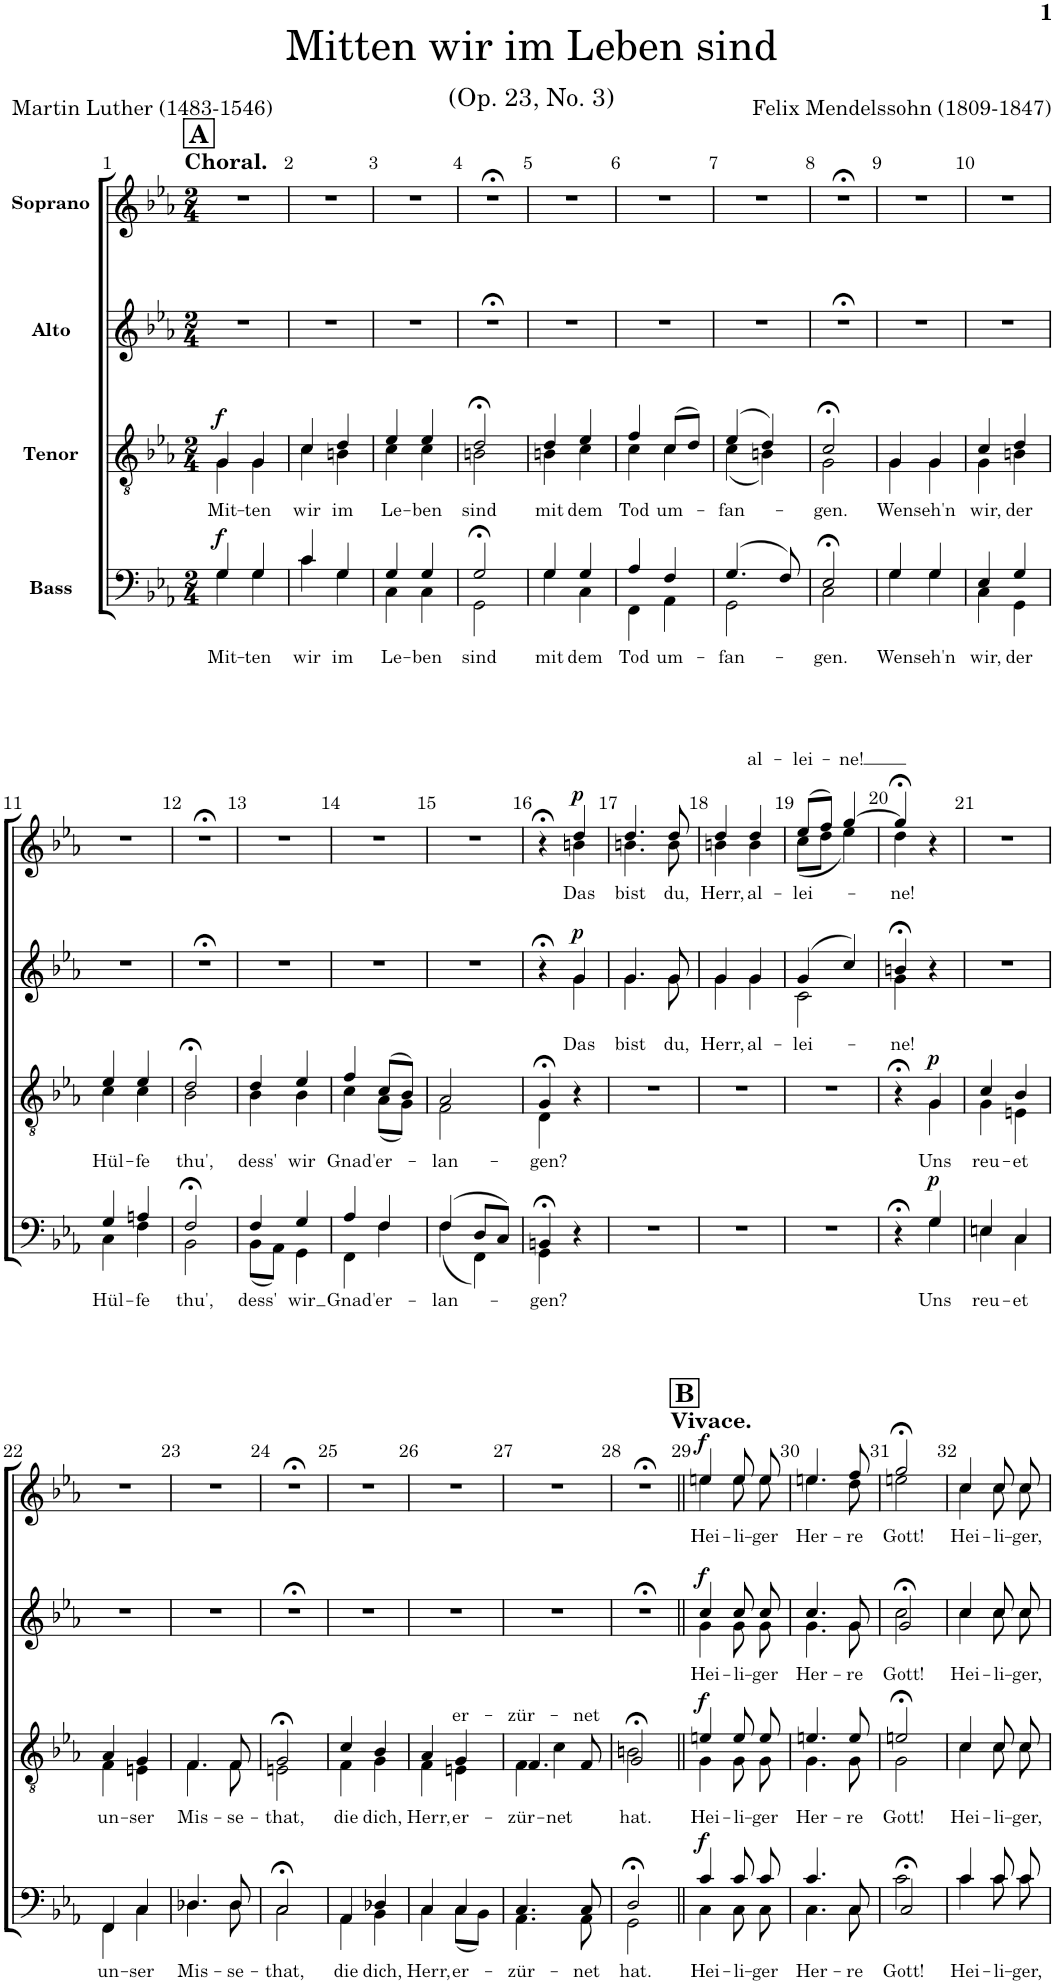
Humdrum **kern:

**kern	**text	**dynam	**kern	**text	**dynam	**kern	**text	**dynam	**kern	**text	**dynam
*part4	*part4	*part4	*part3	*part3	*part3	*part2	*part2	*part2	*part1	*part1	*part1
*staff4	*staff4	*staff4	*staff3	*staff3	*staff3	*staff2	*staff2	*staff2	*staff1	*staff1	*staff1
*I"Bass	*	*	*I"Tenor	*	*	*I"Alto	*	*	*I"Soprano	*	*
*clefF4	*	*	*clefGv2	*	*	*clefG2	*	*	*clefG2	*	*
*k[b-e-a-]	*	*	*k[b-e-a-]	*	*	*k[b-e-a-]	*	*	*k[b-e-a-]	*	*
*M2/4	*	*	*M2/4	*	*	*M2/4	*	*	*M2/4	*	*
!!LO:REH:place=s1:a:B:cj:fs=14:t=A
=1	=1	=1	=1	=1	=1	=1	=1	=1	=1	=1	=1
!	!	!	!	!	!	!	!	!	!LO:TX:a:B:t=Choral.	!	!
!	!LO:LY:b	!LO:DY:a	!	!LO:LY:b	!LO:DY:a	!	!	!	!	!	!
*^	*	*	*^	*	*	*	*	*	*	*	*
4G/	4G\	Mit-	f	4G/	4G\	Mit-	f	2r	.	.	2r	.	.
!	!	!LO:LY:b	!	!	!	!LO:LY:b	!	!	!	!	!	!	!
4G/	4G\	-ten	.	4G/	4G\	-ten	.	.	.	.	.	.	.
=2	=2	=2	=2	=2	=2	=2	=2	=2	=2	=2	=2	=2	=2
!	!	!LO:LY:b	!	!	!	!LO:LY:b	!	!	!	!	!	!	!
4c/	4c\	wir	.	4c/	4c\	wir	.	2r	.	.	2r	.	.
!	!	!LO:LY:b	!	!	!	!LO:LY:b	!	!	!	!	!	!	!
4G/	4G\	im	.	4d/	4Bn\	im	.	.	.	.	.	.	.
=3	=3	=3	=3	=3	=3	=3	=3	=3	=3	=3	=3	=3	=3
!	!	!LO:LY:b	!	!	!	!LO:LY:b	!	!	!	!	!	!	!
4G/	4C\	Le-	.	4e-/	4c\	Le-	.	2r	.	.	2r	.	.
!	!	!LO:LY:b	!	!	!	!LO:LY:b	!	!	!	!	!	!	!
4G/	4C\	-ben	.	4e-/	4c\	-ben	.	.	.	.	.	.	.
=4	=4	=4	=4	=4	=4	=4	=4	=4	=4	=4	=4	=4	=4
!	!	!LO:LY:b	!	!	!	!LO:LY:b	!	!	!	!	!	!	!
2G;</	2GG\	sind	.	2d;</	2Bn\	sind	.	2r;<	.	.	2r;<	.	.
=5	=5	=5	=5	=5	=5	=5	=5	=5	=5	=5	=5	=5	=5
!	!	!LO:LY:b	!	!	!	!LO:LY:b	!	!	!	!	!	!	!
4G/	4G\	mit	.	4d/	4Bn\	mit	.	2r	.	.	2r	.	.
!	!	!LO:LY:b	!	!	!	!LO:LY:b	!	!	!	!	!	!	!
4G/	4C\	dem	.	4e-/	4c\	dem	.	.	.	.	.	.	.
=6	=6	=6	=6	=6	=6	=6	=6	=6	=6	=6	=6	=6	=6
!	!	!LO:LY:b	!	!	!	!LO:LY:b	!	!	!	!	!	!	!
4A-/	4FF\	Tod	.	4f/	4c\	Tod	.	2r	.	.	2r	.	.
!	!	!LO:LY:b	!	!	!	!LO:LY:b	!	!	!	!	!	!	!
4F/	4AA-\	um-	.	(8c/L	4c\	um-	.	.	.	.	.	.	.
.	.	.	.	8d/J)	.	.	.	.	.	.	.	.	.
=7	=7	=7	=7	=7	=7	=7	=7	=7	=7	=7	=7	=7	=7
!	!	!LO:LY:b	!	!	!	!LO:LY:b	!	!	!	!	!	!	!
(4.G/	2GG\	-fan-	.	(4e-/	(4c\	fan-	.	2r	.	.	2r	.	.
.	.	.	.	4d/)	4Bn\)	.	.	.	.	.	.	.	.
8F/)	.	.	.	.	.	.	.	.	.	.	.	.	.
=8	=8	=8	=8	=8	=8	=8	=8	=8	=8	=8	=8	=8	=8
!	!	!LO:LY:b	!	!	!	!LO:LY:b	!	!	!	!	!	!	!
2E-;</	2C\	gen.	.	2c;</	2G\	gen.	.	2r;<	.	.	2r;<	.	.
=9	=9	=9	=9	=9	=9	=9	=9	=9	=9	=9	=9	=9	=9
!	!	!LO:LY:b	!	!	!	!LO:LY:b	!	!	!	!	!	!	!
4G/	4G\	Wen	.	4G/	4G\	Wen	.	2r	.	.	2r	.	.
!	!	!LO:LY:b	!	!	!	!LO:LY:b	!	!	!	!	!	!	!
4G/	4G\	seh'n	.	4G/	4G\	seh'n	.	.	.	.	.	.	.
=10	=10	=10	=10	=10	=10	=10	=10	=10	=10	=10	=10	=10	=10
!	!	!LO:LY:b	!	!	!	!LO:LY:b	!	!	!	!	!	!	!
4E-/	4C\	wir,	.	4c/	4G\	wir,	.	2r	.	.	2r	.	.
!	!	!LO:LY:b	!	!	!	!LO:LY:b	!	!	!	!	!	!	!
4G/	4GG\	der	.	4d/	4Bn\	der	.	.	.	.	.	.	.
!!LO:LB:g=z
=11	=11	=11	=11	=11	=11	=11	=11	=11	=11	=11	=11	=11	=11
!	!	!LO:LY:b	!	!	!	!LO:LY:b	!	!	!	!	!	!	!
4G/	4C\	Hül-	.	4e-/	4c\	Hül-	.	2r	.	.	2r	.	.
!	!	!LO:LY:b	!	!	!	!LO:LY:b	!	!	!	!	!	!	!
4An/	4F\	-fe	.	4e-/	4c\	-fe	.	.	.	.	.	.	.
=12	=12	=12	=12	=12	=12	=12	=12	=12	=12	=12	=12	=12	=12
!	!	!LO:LY:b	!	!	!	!LO:LY:b	!	!	!	!	!	!	!
2F;</	2BB-\	thu',	.	2d;</	2B-\	thu',	.	2r;<	.	.	2r;<	.	.
=13	=13	=13	=13	=13	=13	=13	=13	=13	=13	=13	=13	=13	=13
!	!	!LO:LY:b	!	!	!	!LO:LY:b	!	!	!	!	!	!	!
4F/	(8BB-\L	dess'	.	4d/	4B-\	dess'	.	2r	.	.	2r	.	.
.	8AA-\J)	.	.	.	.	.	.	.	.	.	.	.	.
!	!	!LO:LY:b	!	!	!	!LO:LY:b	!	!	!	!	!	!	!
4G/	4GG\	wir	.	4e-/	4B-\	wir	.	.	.	.	.	.	.
=14	=14	=14	=14	=14	=14	=14	=14	=14	=14	=14	=14	=14	=14
!	!	!LO:LY:b	!	!	!	!LO:LY:b	!	!	!	!	!	!	!
4A-/	4FF\	Gnad'	.	4f/	4c\	Gnad'	.	2r	.	.	2r	.	.
!	!	!LO:LY:b	!	!	!	!LO:LY:b	!	!	!	!	!	!	!
4F/	4F\	er-	.	(8c/L	(8A-\L	er-	.	.	.	.	.	.	.
.	.	.	.	8B-/J)	8G\J)	.	.	.	.	.	.	.	.
=15	=15	=15	=15	=15	=15	=15	=15	=15	=15	=15	=15	=15	=15
!	!	!LO:LY:b	!	!	!	!LO:LY:b	!	!	!	!	!	!	!
(4F/	(4F\	-lan-	.	2A-/	2F\	-lan-	.	2r	.	.	2r	.	.
8D/L	4FF\)	.	.	.	.	.	.	.	.	.	.	.	.
8C/J)	.	.	.	.	.	.	.	.	.	.	.	.	.
=16	=16	=16	=16	=16	=16	=16	=16	=16	=16	=16	=16	=16	=16
!	!	!LO:LY:b	!	!	!	!LO:LY:b	!	!	!	!	!	!	!
*	*	*	*	*	*	*	*	*^	*	*	*^	*	*
4BBn;</	4GG\	-gen?	.	4G;</	4D\	gen?	.	4r;<	4ryy	.	.	4r;<	4ryy	.	.
!	!	!	!	!	!	!	!	!	!	!LO:LY:b	!LO:DY:a	!	!	!LO:LY:b	!LO:DY:a
4r	4ryy	.	.	4r	4ryy	.	.	4g/	4g\	Das	p	4dd/	4bn\	Das	p
=17	=17	=17	=17	=17	=17	=17	=17	=17	=17	=17	=17	=17	=17	=17	=17
!	!	!	!	!	!	!	!	!	!	!LO:LY:b	!	!	!	!LO:LY:b	!
*v	*v	*	*	*	*	*	*	*	*	*	*	*	*	*	*
*	*	*	*v	*v	*	*	*	*	*	*	*	*	*	*
2r	.	.	2r	.	.	4.g/	4.g\	bist	.	4.dd/	4.bn\	bist	.
!	!	!	!	!	!	!	!	!LO:LY:b	!	!	!	!LO:LY:b	!
.	.	.	.	.	.	8g/	8g\	du,	.	8dd/	8b\	du,	.
=18	=18	=18	=18	=18	=18	=18	=18	=18	=18	=18	=18	=18	=18
!	!	!	!	!	!	!	!	!LO:LY:b	!	!	!	!LO:LY:b	!
2r	.	.	2r	.	.	4g/	4g\	Herr,	.	4dd/	4bn\	Herr,	.
!	!	!	!	!	!	!	!	!LO:LY:b	!	!	!	!LO:LY:a	!
!	!	!	!	!	!	!	!	!	!	!	!	!LO:LY:b	!
.	.	.	.	.	.	4g/	4g\	al-	.	4dd/	4b\	al-	.
=19	=19	=19	=19	=19	=19	=19	=19	=19	=19	=19	=19	=19	=19
!	!	!	!	!	!	!	!	!LO:LY:b	!	!	!	!LO:LY:a	!
!	!	!	!	!	!	!	!	!	!	!	!	!LO:LY:b	!
2r	.	.	2r	.	.	(4g/	2c\	-lei-	.	(8ee-/L	(8cc\L	-lei-	.
.	.	.	.	.	.	.	.	.	.	8ff/J)	8dd\J	.	.
!	!	!	!	!	!	!	!	!	!	!	!	!LO:LY:a	!
.	.	.	.	.	.	4cc/)	.	.	.	[4gg/	4ee-\)	-ne!	.
=20	=20	=20	=20	=20	=20	=20	=20	=20	=20	=20	=20	=20	=20
*^	*	*	*^	*	*	*	*	*	*	*	*	*	*
!	!	!	!	!	!	!	!	!	!	!LO:LY:b	!	!	!	!LO:LY:b	!
4r;<	4ryy	.	.	4r;<	4ryy	.	.	4bn;</	4g\	-ne!	.	4gg;</]	4dd\	-ne!	.
!	!	!LO:LY:b	!LO:DY:a	!	!	!LO:LY:b	!LO:DY:a	!	!	!	!	!	!	!	!
4G/	4G\	Uns	p	4G/	4G\	Uns	p	4r	4ryy	.	.	4r	4ryy	.	.
=21	=21	=21	=21	=21	=21	=21	=21	=21	=21	=21	=21	=21	=21	=21	=21
!	!	!LO:LY:b	!	!	!	!LO:LY:b	!	!	!	!	!	!	!	!	!
*	*	*	*	*	*	*	*	*v	*v	*	*	*	*	*	*
*	*	*	*	*	*	*	*	*	*	*	*v	*v	*	*
4En/	4E\	reu-	.	4c/	4G\	reu-	.	2r	.	.	2r	.	.
!	!	!LO:LY:b	!	!	!	!LO:LY:b	!	!	!	!	!	!	!
4C/	4C\	-et	.	4B-/	4En\	-et	.	.	.	.	.	.	.
!!LO:LB:g=z
=22	=22	=22	=22	=22	=22	=22	=22	=22	=22	=22	=22	=22	=22
!	!	!LO:LY:b	!	!	!	!LO:LY:b	!	!	!	!	!	!	!
4FF/	4FF\	un-	.	4A-/	4F\	un-	.	2r	.	.	2r	.	.
!	!	!LO:LY:b	!	!	!	!LO:LY:b	!	!	!	!	!	!	!
4C/	4C\	-ser	.	4G/	4En\	-ser	.	.	.	.	.	.	.
=23	=23	=23	=23	=23	=23	=23	=23	=23	=23	=23	=23	=23	=23
!	!	!LO:LY:b	!	!	!	!LO:LY:b	!	!	!	!	!	!	!
4.D-X/	4.D-\	Mis-	.	4.F/	4.F\	Mis-	.	2r	.	.	2r	.	.
!	!	!LO:LY:b	!	!	!	!LO:LY:b	!	!	!	!	!	!	!
8D-/	8D-\	-se-	.	8F/	8F\	-se-	.	.	.	.	.	.	.
=24	=24	=24	=24	=24	=24	=24	=24	=24	=24	=24	=24	=24	=24
!	!	!LO:LY:b	!	!	!	!LO:LY:b	!	!	!	!	!	!	!
2C;</	2C\	-that,	.	2G;</	2En\	-that,	.	2r;<	.	.	2r;<	.	.
=25	=25	=25	=25	=25	=25	=25	=25	=25	=25	=25	=25	=25	=25
!	!	!LO:LY:b	!	!	!	!LO:LY:b	!	!	!	!	!	!	!
4AA-/	4AA-\	die	.	4c/	4F\	die	.	2r	.	.	2r	.	.
!	!	!LO:LY:b	!	!	!	!LO:LY:b	!	!	!	!	!	!	!
4D-X/	4BB-\	dich,	.	4B-/	4G\	dich,	.	.	.	.	.	.	.
=26	=26	=26	=26	=26	=26	=26	=26	=26	=26	=26	=26	=26	=26
!	!	!LO:LY:b	!	!	!	!LO:LY:b	!	!	!	!	!	!	!
4C/	4C\	Herr,	.	4A-/	4F\	Herr,	.	2r	.	.	2r	.	.
!	!	!LO:LY:b	!	!	!	!LO:LY:a	!	!	!	!	!	!	!
!	!	!	!	!	!	!LO:LY:b	!	!	!	!	!	!	!
4C/	(8C\L	er-	.	4G/	4En\	er-	.	.	.	.	.	.	.
.	8BB-\J)	.	.	.	.	.	.	.	.	.	.	.	.
=27	=27	=27	=27	=27	=27	=27	=27	=27	=27	=27	=27	=27	=27
!	!	!LO:LY:b	!	!	!	!LO:LY:a	!	!	!	!	!	!	!
!	!	!	!	!	!	!LO:LY:b	!	!	!	!	!	!	!
4.C/	4.AA-\	-zür-	.	4.F/	4F\	-zür-	.	2r	.	.	2r	.	.
!	!	!	!	!	!	!LO:LY:b	!	!	!	!	!	!	!
.	.	.	.	.	4c\	-net	.	.	.	.	.	.	.
!	!	!LO:LY:b	!	!	!	!LO:LY:a	!	!	!	!	!	!	!
8C/	8AA-\	-net	.	8F/	.	-net	.	.	.	.	.	.	.
=28	=28	=28	=28	=28	=28	=28	=28	=28	=28	=28	=28	=28	=28
!	!	!LO:LY:b	!	!	!	!LO:LY:b	!	!	!	!	!	!	!
2D;</	2GG\	hat.	.	2G;</	2Bn\	hat.	.	2r;<	.	.	2r;<	.	.
=29||	=29||	=29||	=29||	=29||	=29||	=29||	=29||	=29||	=29||	=29||	=29||	=29||	=29||
!!LO:REH:place=s1:a:B:cj:fs=14:t=B
!	!	!	!	!	!	!	!	!	!	!	!LO:TX:a:B:t=Vivace.	!	!
!	!	!LO:LY:b	!LO:DY:a	!	!	!LO:LY:b	!LO:DY:a	!	!LO:LY:b	!LO:DY:a	!	!LO:LY:b	!LO:DY:a
*	*	*	*	*	*	*	*	*^	*	*	*^	*	*
4c/	4C\	Hei-	f	4en/	4G\	Hei-	f	4cc/	4g\	Hei-	f	4een/	4ee\	Hei-	f
!	!	!LO:LY:b	!	!	!	!LO:LY:b	!	!	!	!LO:LY:b	!	!	!	!LO:LY:b	!
8c/	8C\	-li-	.	8e/	8G\	-li-	.	8cc/L	8g\L	-li-	.	8ee/	8ee\	-li-	.
!	!	!LO:LY:b	!	!	!	!LO:LY:b	!	!	!	!LO:LY:b	!	!	!	!LO:LY:b	!
8c/	8C\	-ger	.	8e/	8G\	-ger	.	8cc/J	8g\J	-ger	.	8ee/	8ee\	-ger	.
=30	=30	=30	=30	=30	=30	=30	=30	=30	=30	=30	=30	=30	=30	=30	=30
!	!	!LO:LY:b	!	!	!	!LO:LY:b	!	!	!	!LO:LY:b	!	!	!	!LO:LY:b	!
4.c/	4.C\	Her-	.	4.en/	4.G\	Her-	.	4.cc/	4.g\	Her-	.	4.een/	4.ee\	Her-	.
!	!	!LO:LY:b	!	!	!	!LO:LY:b	!	!	!	!LO:LY:b	!	!	!	!LO:LY:b	!
8C/	8C\	-re	.	8e/	8G\	-re	.	8g/	8g\	-re	.	8ff/	8dd\	-re	.
=31	=31	=31	=31	=31	=31	=31	=31	=31	=31	=31	=31	=31	=31	=31	=31
!	!	!LO:LY:b	!	!	!	!LO:LY:b	!	!	!	!LO:LY:b	!	!	!	!LO:LY:b	!
2C;</	2c\	Gott!	.	2en;</	2G\	Gott!	.	2g;</	2cc\	Gott!	.	2gg;</	2een\	Gott!	.
=32	=32	=32	=32	=32	=32	=32	=32	=32	=32	=32	=32	=32	=32	=32	=32
!	!	!LO:LY:b	!	!	!	!LO:LY:b	!	!	!	!LO:LY:b	!	!	!	!LO:LY:b	!
4c/	4c\	Hei-	.	4c/	4c\	Hei-	.	4cc/	4cc\	Hei-	.	4cc/	4cc\	Hei-	.
!	!	!LO:LY:b	!	!	!	!LO:LY:b	!	!	!	!LO:LY:b	!	!	!	!LO:LY:b	!
8c/	8c\	-li-	.	8c/	8c\	-li-	.	8cc/L	8cc\L	-li-	.	8cc/	8cc\	-li-	.
!	!	!LO:LY:b	!	!	!	!LO:LY:b	!	!	!	!LO:LY:b	!	!	!	!LO:LY:b	!
8c/	8c\	-ger,	.	8c/	8c\	-ger,	.	8cc/J	8cc\J	-ger,	.	8cc/	8cc\	-ger,	.
*v	*v	*	*	*	*	*	*	*v	*v	*	*	*v	*v	*	*
*	*	*	*v	*v	*	*	*	*	*	*	*	*
=	=	=	=	=	=	=	=	=	=	=	=
*-	*-	*-	*-	*-	*-	*-	*-	*-	*-	*-	*-
